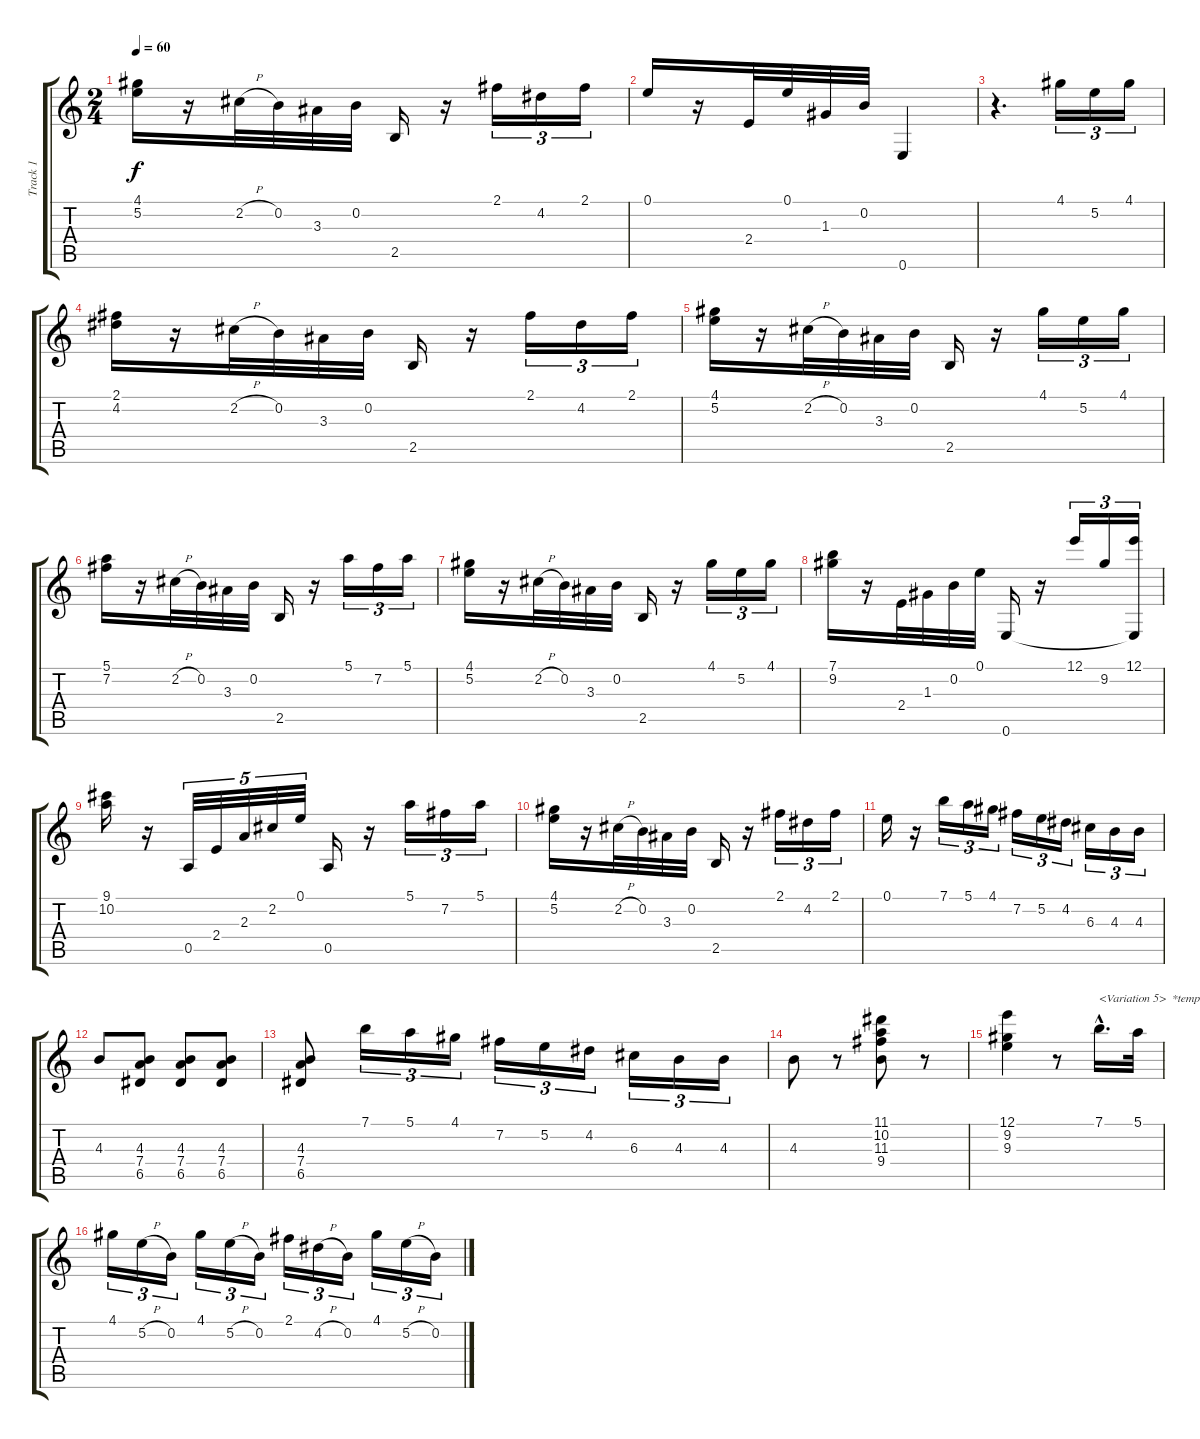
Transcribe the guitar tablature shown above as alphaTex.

\track ("Track 1" "Track 1") {instrument acousticguitarnylon}
\staff {score tabs}
\tuning (E4 B3 G3 D3 A2 E2) {hide}
\ts (2 4)
\tempo 60
\clef g2
\ks c
(4.1 5.2).16{dy f} r.16 2.2{h}.32 0.2.32 3.3.32 0.2.32 2.5.16 r.16 2.1.16{tu (3 2)} 4.2.16{tu (3 2)} 2.1.16{tu (3 2)} |
0.1.16 r.16 2.4.32 0.1.32 1.3.32 0.2.32 0.6.4 |
r.4{d} 4.1.16{tu (3 2)} 5.2.16{tu (3 2)} 4.1.16{tu (3 2)} |
(2.1 4.2).16 r.16 2.2{h}.32 0.2.32 3.3.32 0.2.32 2.5.16 r.16 2.1.16{tu (3 2)} 4.2.16{tu (3 2)} 2.1.16{tu (3 2)} |
(4.1 5.2).16 r.16 2.2{h}.32 0.2.32 3.3.32 0.2.32 2.5.16 r.16 4.1.16{tu (3 2)} 5.2.16{tu (3 2)} 4.1.16{tu (3 2)} |
(5.1 7.2).16 r.16 2.2{h}.32 0.2.32 3.3.32 0.2.32 2.5.16 r.16 5.1.16{tu (3 2)} 7.2.16{tu (3 2)} 5.1.16{tu (3 2)} |
(4.1 5.2).16 r.16 2.2{h}.32 0.2.32 3.3.32 0.2.32 2.5.16 r.16 4.1.16{tu (3 2)} 5.2.16{tu (3 2)} 4.1.16{tu (3 2)} |
(7.1 9.2).16 r.16 2.4.32 1.3.32 0.2.32 0.1.32 0.6.16 r.16 12.1.16{tu (3 2)} 9.2.16{tu (3 2)} (12.1 0.6{t}).16{tu (3 2)} |
(9.1 10.2).16 r.16 0.5.32{tu (5 4)} 2.4.32{tu (5 4)} 2.3.32{tu (5 4)} 2.2.32{tu (5 4)} 0.1.32{tu (5 4)} 0.5.16 r.16 5.1.16{tu (3 2)} 7.2.16{tu (3 2)} 5.1.16{tu (3 2)} |
(4.1 5.2).16 r.16 2.2{h}.32 0.2.32 3.3.32 0.2.32 2.5.16 r.16 2.1.16{tu (3 2)} 4.2.16{tu (3 2)} 2.1.16{tu (3 2)} |
0.1.16 r.16 7.1.16{tu (3 2)} 5.1.16{tu (3 2)} 4.1.16{tu (3 2)} 7.2.16{tu (3 2)} 5.2.16{tu (3 2)} 4.2.16{tu (3 2)} 6.3.16{tu (3 2)} 4.3.16{tu (3 2)} 4.3.16{tu (3 2)} |
4.3.8 (4.3 7.4 6.5).8 (4.3 7.4 6.5).8 (4.3 7.4 6.5).8 |
(4.3 7.4 6.5).8 7.1.16{tu (3 2)} 5.1.16{tu (3 2)} 4.1.16{tu (3 2)} 7.2.16{tu (3 2)} 5.2.16{tu (3 2)} 4.2.16{tu (3 2)} 6.3.16{tu (3 2)} 4.3.16{tu (3 2)} 4.3.16{tu (3 2)} |
4.3.8 r.8 (11.1 10.2 11.3 9.4).8 r.8 |
(12.1 9.2 9.3).4 r.8 7.1{hac}.16{d txt "<Variation 5>  *tempo=90"} 5.1.32 |
4.1.16{tu (3 2)} 5.2{h}.16{tu (3 2)} 0.2.16{tu (3 2)} 4.1.16{tu (3 2)} 5.2{h}.16{tu (3 2)} 0.2.16{tu (3 2)} 2.1.16{tu (3 2)} 4.2{h}.16{tu (3 2)} 0.2.16{tu (3 2)} 4.1.16{tu (3 2)} 5.2{h}.16{tu (3 2)} 0.2.16{tu (3 2)}
